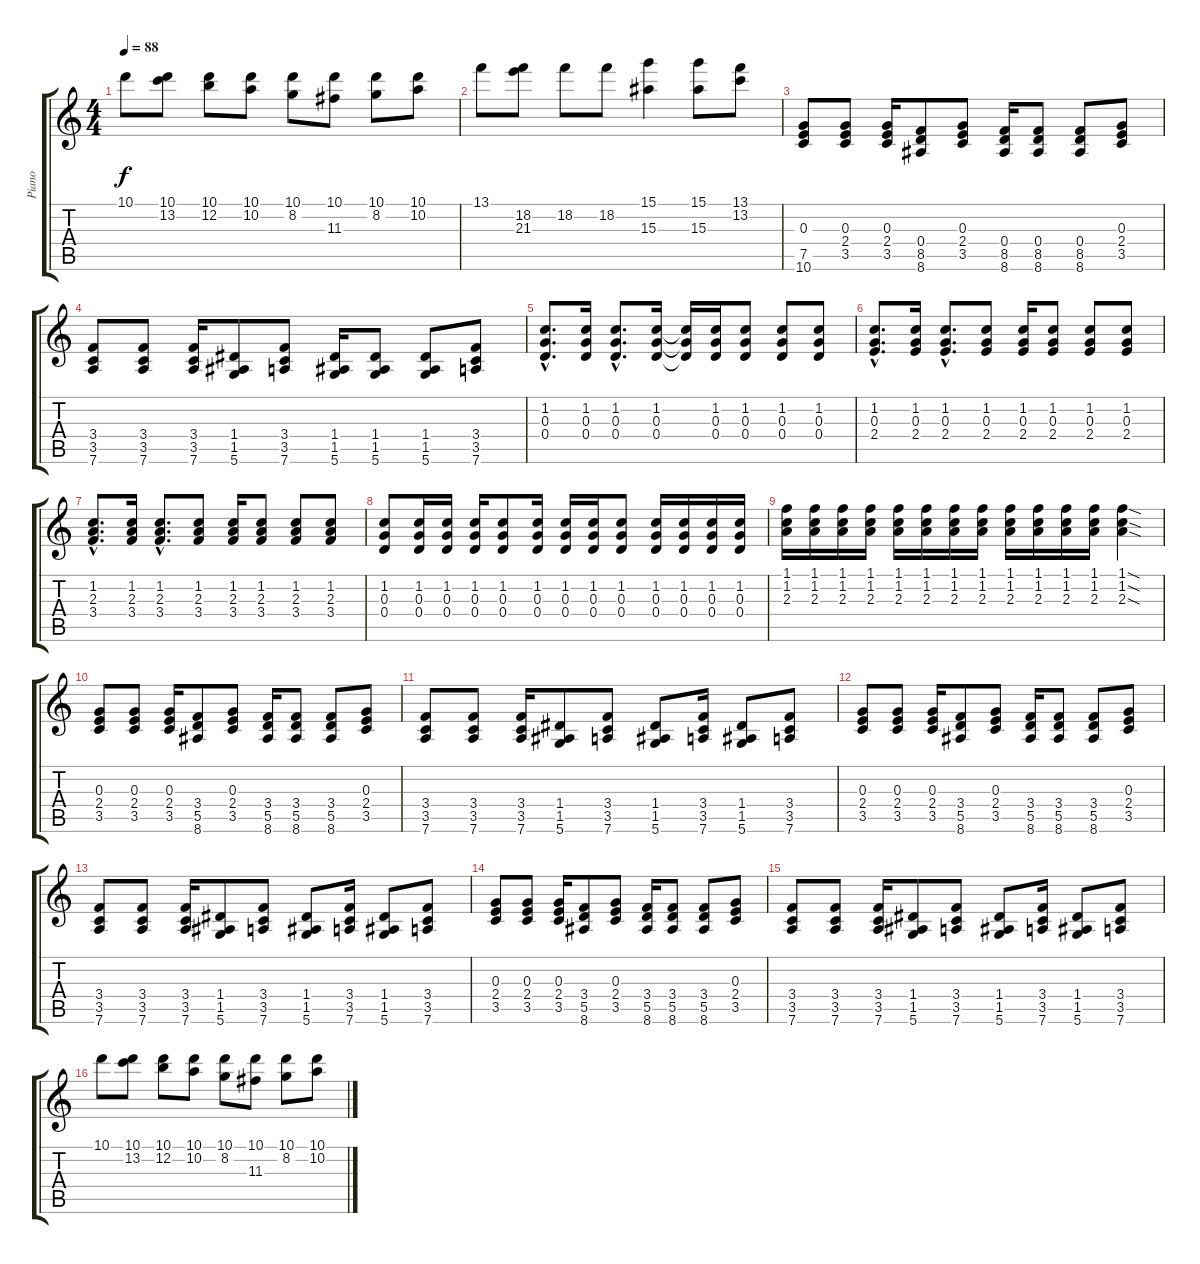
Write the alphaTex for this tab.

\track ("Piano" "Piano") {instrument acousticgrandpiano}
\staff {score tabs}
\tuning (E5 B4 G4 D4 A3 D3) {hide}
\ts (4 4)
\tempo 88
\clef g2
\ks c
10.1.8{dy f} (10.1 13.2).8 (10.1 12.2).8 (10.1 10.2).8 (10.1 8.2).8 (10.1 11.3).8 (10.1 8.2).8 (10.1 10.2).8 |
13.1.8 (18.2 21.3).8 18.2.8 18.2.8 (15.1 15.3).4 (15.1 15.3).8 (13.1 13.2).8 |
(0.3 7.5 10.6).8 (0.3 2.4 3.5).8 (0.3 2.4 3.5).16 (0.4 8.5 8.6).8 (0.3 2.4 3.5).8 (0.4 8.5 8.6).16 (0.4 8.5 8.6).8 (0.4 8.5 8.6).8 (0.3 2.4 3.5).8 |
(3.4 3.5 7.6).8 (3.4 3.5 7.6).8 (3.4 3.5 7.6).16 (1.4 1.5 5.6).8 (3.4 3.5 7.6).8 (1.4 1.5 5.6).16 (1.4 1.5 5.6).8 (1.4 1.5 5.6).8 (3.4 3.5 7.6).8 |
(1.2{hac} 0.3{hac} 0.4{hac}).8{d} (1.2 0.3 0.4).16 (1.2{hac} 0.3{hac} 0.4{hac}).8{d} (1.2 0.3 0.4).16 (1.2{t} 0.3{t} 0.4{t}).16 (1.2 0.3 0.4).16 (1.2 0.3 0.4).8 (1.2 0.3 0.4).8 (1.2 0.3 0.4).8 |
(1.2{hac} 0.3{hac} 2.4{hac}).8{d} (1.2 0.3 2.4).16 (1.2{hac} 0.3{hac} 2.4{hac}).8{d} (1.2 0.3 2.4).8 (1.2 0.3 2.4).16 (1.2 0.3 2.4).8 (1.2 0.3 2.4).8 (1.2 0.3 2.4).8 |
(1.2{hac} 2.3{hac} 3.4{hac}).8{d} (1.2 2.3 3.4).16 (1.2{hac} 2.3{hac} 3.4{hac}).8{d} (1.2 2.3 3.4).8 (1.2 2.3 3.4).16 (1.2 2.3 3.4).8 (1.2 2.3 3.4).8 (1.2 2.3 3.4).8 |
(1.2 0.3 0.4).8 (1.2 0.3 0.4).16 (1.2 0.3 0.4).16 (1.2 0.3 0.4).16 (1.2 0.3 0.4).8 (1.2 0.3 0.4).16 (1.2 0.3 0.4).16 (1.2 0.3 0.4).16 (1.2 0.3 0.4).8 (1.2 0.3 0.4).16 (1.2 0.3 0.4).16 (1.2 0.3 0.4).16 (1.2 0.3 0.4).16 |
(1.1 1.2 2.3).16 (1.1 1.2 2.3).16 (1.1 1.2 2.3).16 (1.1 1.2 2.3).16 (1.1 1.2 2.3).16 (1.1 1.2 2.3).16 (1.1 1.2 2.3).16 (1.1 1.2 2.3).16 (1.1 1.2 2.3).16 (1.1 1.2 2.3).16 (1.1 1.2 2.3).16 (1.1 1.2 2.3).16 (1.1{sod} 1.2{sod} 2.3{sod}).4 |
(0.3 2.4 3.5).8 (0.3 2.4 3.5).8 (0.3 2.4 3.5).16 (3.4 5.5 8.6).8 (0.3 2.4 3.5).8 (3.4 5.5 8.6).16 (3.4 5.5 8.6).8 (3.4 5.5 8.6).8 (0.3 2.4 3.5).8 |
(3.4 3.5 7.6).8 (3.4 3.5 7.6).8 (3.4 3.5 7.6).16 (1.4 1.5 5.6).8 (3.4 3.5 7.6).8 (1.4 1.5 5.6).8 (3.4 3.5 7.6).16 (1.4 1.5 5.6).8 (3.4 3.5 7.6).8 |
(0.3 2.4 3.5).8 (0.3 2.4 3.5).8 (0.3 2.4 3.5).16 (3.4 5.5 8.6).8 (0.3 2.4 3.5).8 (3.4 5.5 8.6).16 (3.4 5.5 8.6).8 (3.4 5.5 8.6).8 (0.3 2.4 3.5).8 |
(3.4 3.5 7.6).8 (3.4 3.5 7.6).8 (3.4 3.5 7.6).16 (1.4 1.5 5.6).8 (3.4 3.5 7.6).8 (1.4 1.5 5.6).8 (3.4 3.5 7.6).16 (1.4 1.5 5.6).8 (3.4 3.5 7.6).8 |
(0.3 2.4 3.5).8 (0.3 2.4 3.5).8 (0.3 2.4 3.5).16 (3.4 5.5 8.6).8 (0.3 2.4 3.5).8 (3.4 5.5 8.6).16 (3.4 5.5 8.6).8 (3.4 5.5 8.6).8 (0.3 2.4 3.5).8 |
(3.4 3.5 7.6).8 (3.4 3.5 7.6).8 (3.4 3.5 7.6).16 (1.4 1.5 5.6).8 (3.4 3.5 7.6).8 (1.4 1.5 5.6).8 (3.4 3.5 7.6).16 (1.4 1.5 5.6).8 (3.4 3.5 7.6).8 |
10.1.8{instrument brightacousticpiano} (10.1 13.2).8 (10.1 12.2).8 (10.1 10.2).8 (10.1 8.2).8 (10.1 11.3).8 (10.1 8.2).8 (10.1 10.2).8
